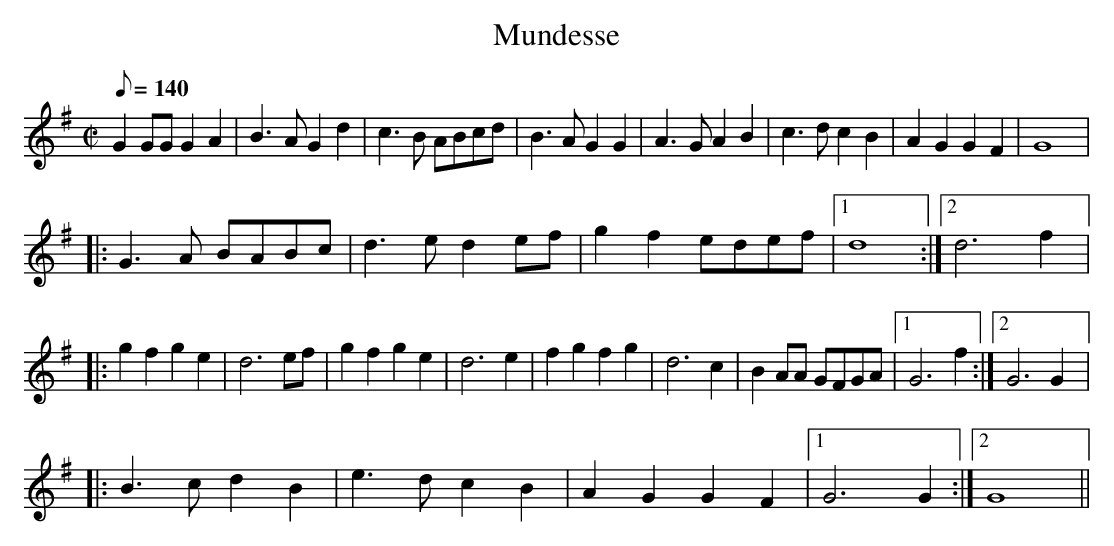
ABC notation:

X:1
T:Mundesse
M:C|
L:1/8
Q:140
K:G
G2 GG G2A2|B3A G2d2|c3B ABcd|B3A G2G2|A3G A2B2|c3d c2B2|A2G2 G2F2|G8|:
G3A BABc|d3e d2 ef|g2f2 edef|1 d8:|2d6 f2|:
g2f2 g2e2|d6 ef|g2f2 g2e2|d6 e2|f2g2 f2g2|d6 c2|B2 AA GFGA|1 G6 f2:|2 G6 G2|:
B3c d2B2|e3d c2B2|A2G2 G2F2|1 G6 G2:|2 G8||
